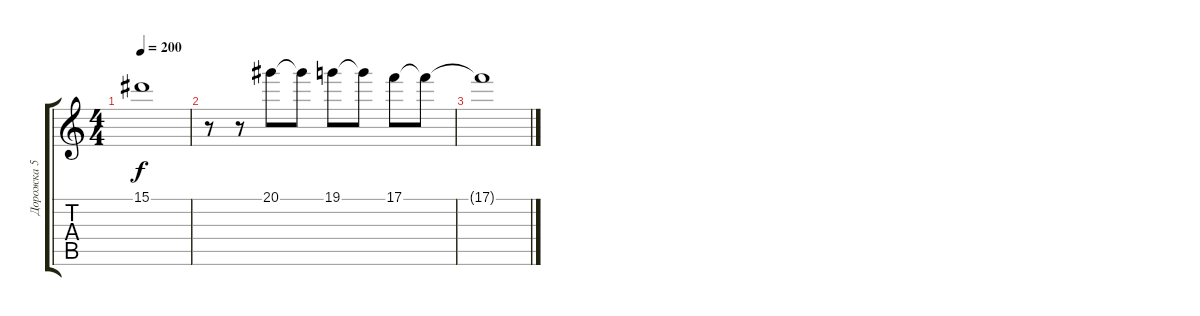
\track ("Дорожка 5" "Дорожка 5") {instrument overdrivenguitar}
\staff {score tabs}
\tuning (C4 G3 Eb3 Bb2 F2 C2) {hide}
\ts (4 4)
\tempo 200
\clef g2
\ks c
15.1{t}.1{dy f} |
r.8 r.8 20.1.8 20.1{t}.8 19.1.8 19.1{t}.8 17.1.8 17.1{t}.8 |
17.1{t}.1
